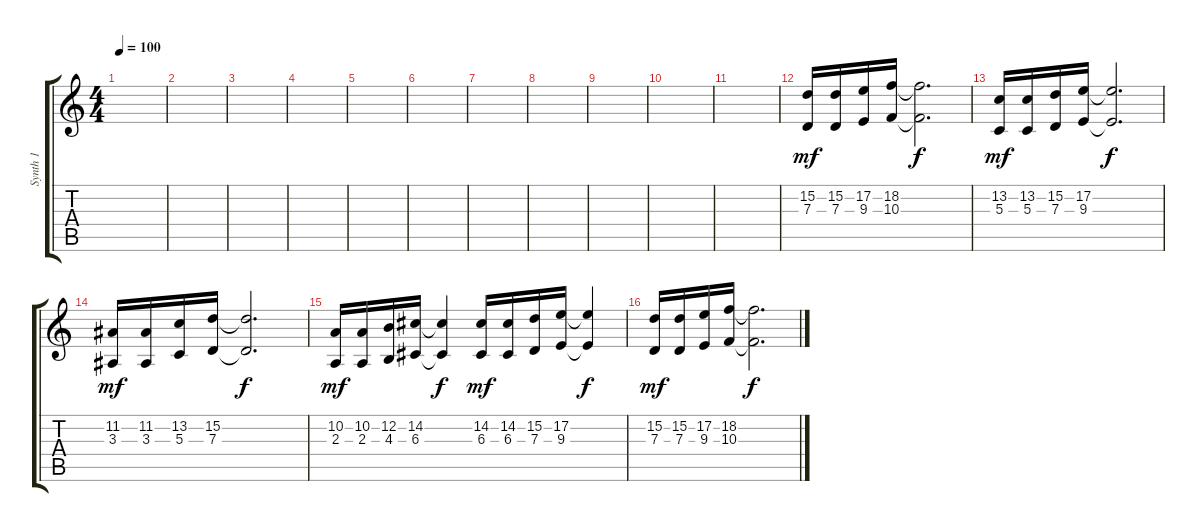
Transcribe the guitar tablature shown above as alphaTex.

\track ("Synth 1" "Synth 1") {instrument kalimba}
\staff {score tabs}
\tuning (E4 B3 G3 D3 A2 E2) {hide}
\ts (4 4)
\tempo 100
\clef g2
\ks c
|
|
|
|
|
|
|
|
|
|
|
(15.2 7.3).16{dy mf balance 13 instrument kalimba} (15.2 7.3).16 (17.2 9.3).16 (18.2 10.3).16 (18.2{t} 10.3{t}).2{d dy f} |
(13.2 5.3).16{dy mf balance 3} (13.2 5.3).16 (15.2 7.3).16 (17.2 9.3).16 (17.2{t} 9.3{t}).2{d dy f} |
(11.2 3.3).16{dy mf balance 13} (11.2 3.3).16 (13.2 5.3).16 (15.2 7.3).16 (15.2{t} 7.3{t}).2{d dy f} |
(10.2 2.3).16{dy mf balance 3} (10.2 2.3).16 (12.2 4.3).16 (14.2 6.3).16 (14.2{t} 6.3{t}).4{dy f} (14.2 6.3).16{dy mf balance 13} (14.2 6.3).16 (15.2 7.3).16 (17.2 9.3).16 (17.2{t} 9.3{t}).4{dy f} |
(15.2 7.3).16{dy mf balance 3} (15.2 7.3).16 (17.2 9.3).16 (18.2 10.3).16 (18.2{t} 10.3{t}).2{d dy f}
